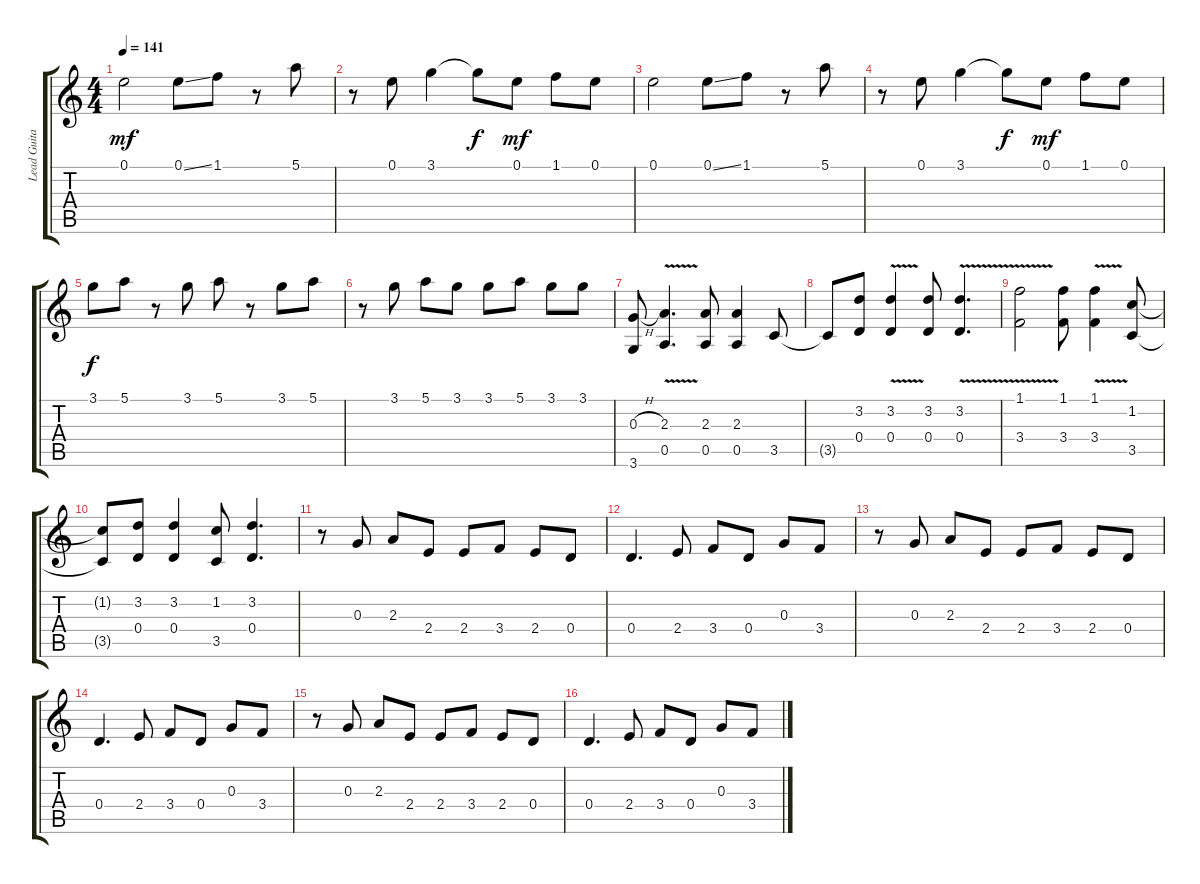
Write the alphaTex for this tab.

\track ("Lead Guitar 2" "Lead Guita") {instrument distortionguitar}
\staff {score tabs}
\tuning (E4 B3 G3 D3 A2 E2) {hide}
\ts (4 4)
\tempo 141
\clef g2
\ks c
0.1.2{dy mf} 0.1{ss}.8 1.1.8 r.8 5.1.8 |
r.8 0.1.8 3.1.4 3.1{t}.8{dy f} 0.1.8{dy mf} 1.1.8 0.1.8 |
0.1.2 0.1{ss}.8 1.1.8 r.8 5.1.8 |
r.8 0.1.8 3.1.4 3.1{t}.8{dy f} 0.1.8{dy mf} 1.1.8 0.1.8 |
3.1.8{dy f} 5.1.8 r.8 3.1.8 5.1.8 r.8 3.1.8 5.1.8 |
r.8 3.1.8 5.1.8 3.1.8 3.1.8 5.1.8 3.1.8 3.1.8 |
(0.3{h} 3.6).8 (2.3{v} 0.5{v}).4{d} (2.3 0.5).8 (2.3 0.5).4 3.5.8 |
3.5{t}.8 (3.2 0.4).8 (3.2{v} 0.4{v}).4 (3.2 0.4).8 (3.2{v} 0.4{v}).4{d} |
(1.1{v} 3.4{v}).2 (1.1 3.4).8 (1.1{v} 3.4{v}).4 (1.2 3.5).8 |
(1.2{t} 3.5{t}).8 (3.2 0.4).8 (3.2 0.4).4 (1.2 3.5).8 (3.2 0.4).4{d} |
r.8 0.3.8 2.3.8 2.4.8 2.4.8 3.4.8 2.4.8 0.4.8 |
0.4.4{d} 2.4.8 3.4.8 0.4.8 0.3.8 3.4.8 |
r.8 0.3.8 2.3.8 2.4.8 2.4.8 3.4.8 2.4.8 0.4.8 |
0.4.4{d} 2.4.8 3.4.8 0.4.8 0.3.8 3.4.8 |
r.8 0.3.8 2.3.8 2.4.8 2.4.8 3.4.8 2.4.8 0.4.8 |
0.4.4{d} 2.4.8 3.4.8 0.4.8 0.3.8 3.4.8
